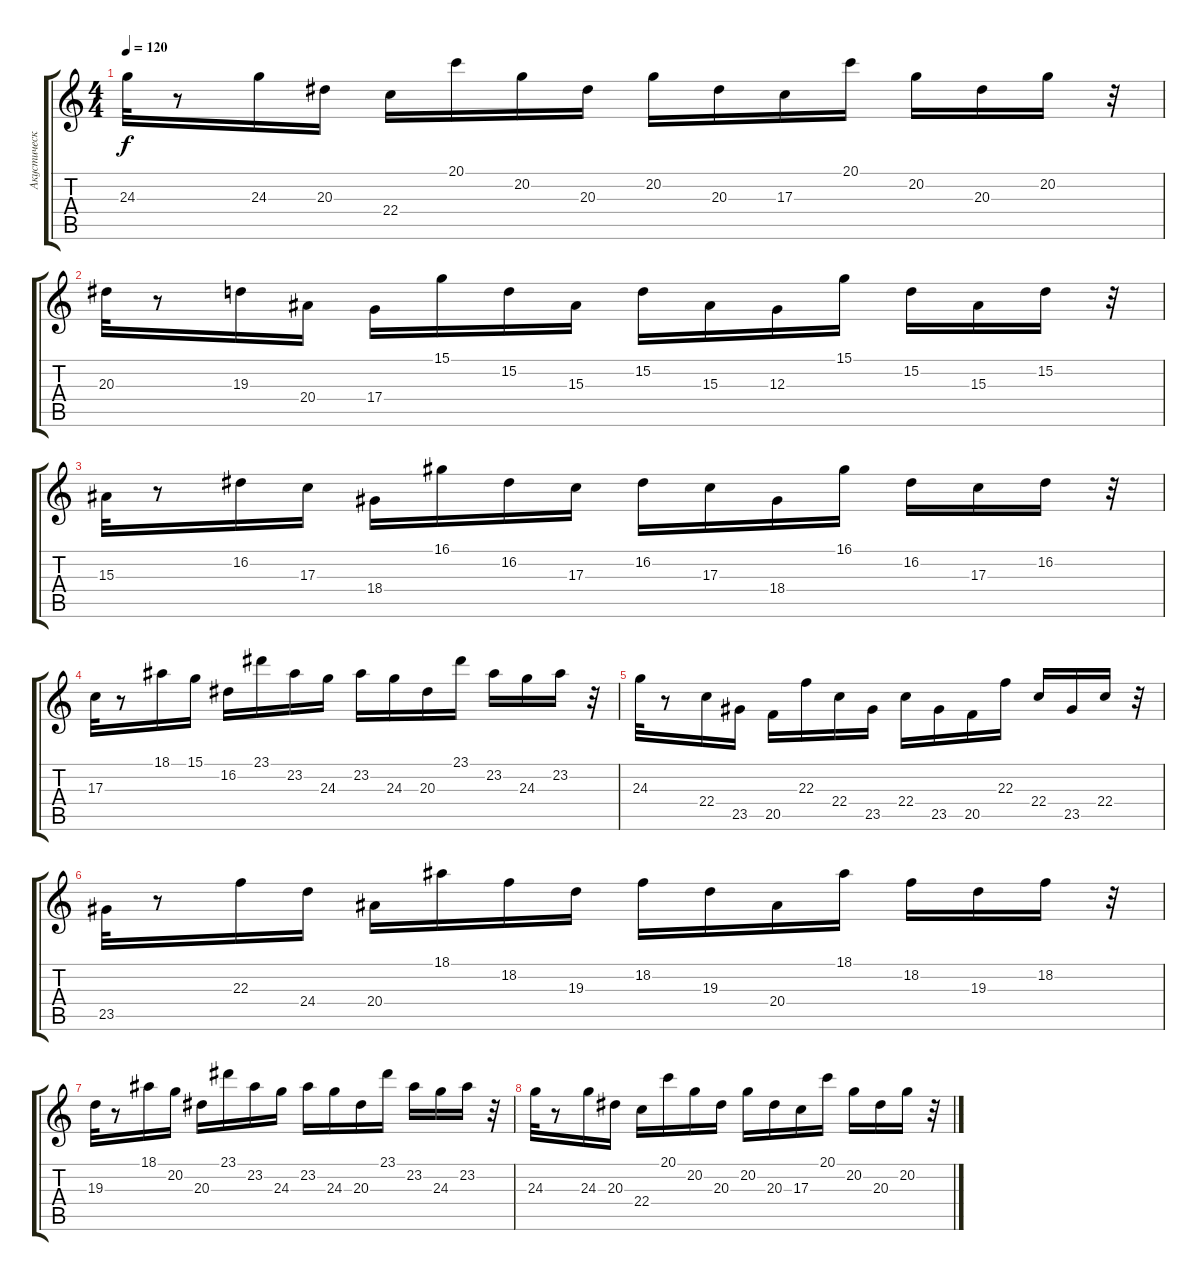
\track ("Акустический Гранд Роял" "Акустическ") {instrument acousticgrandpiano}
\staff {score tabs}
\tuning (E4 B3 G3 D3 A2 E2) {hide}
\ts (4 4)
\tempo 120
\clef g2
\ks c
24.3.32{dy f} r.8 24.3.16 20.3.16 22.4.16 20.1.16 20.2.16 20.3.16 20.2.16 20.3.16 17.3.16 20.1.16 20.2.16 20.3.16 20.2.16 r.32 |
20.3.32 r.8 19.3.16 20.4.16 17.4.16 15.1.16 15.2.16 15.3.16 15.2.16 15.3.16 12.3.16 15.1.16 15.2.16 15.3.16 15.2.16 r.32 |
15.3.32 r.8 16.2.16 17.3.16 18.4.16 16.1.16 16.2.16 17.3.16 16.2.16 17.3.16 18.4.16 16.1.16 16.2.16 17.3.16 16.2.16 r.32 |
17.3.32 r.8 18.1.16 15.1.16 16.2.16 23.1.16 23.2.16 24.3.16 23.2.16 24.3.16 20.3.16 23.1.16 23.2.16 24.3.16 23.2.16 r.32 |
24.3.32 r.8 22.4.16 23.5.16 20.5.16 22.3.16 22.4.16 23.5.16 22.4.16 23.5.16 20.5.16 22.3.16 22.4.16 23.5.16 22.4.16 r.32 |
23.5.32 r.8 22.3.16 24.4.16 20.4.16 18.1.16 18.2.16 19.3.16 18.2.16 19.3.16 20.4.16 18.1.16 18.2.16 19.3.16 18.2.16 r.32 |
19.3.32 r.8 18.1.16 20.2.16 20.3.16 23.1.16 23.2.16 24.3.16 23.2.16 24.3.16 20.3.16 23.1.16 23.2.16 24.3.16 23.2.16 r.32 |
24.3.32 r.8 24.3.16 20.3.16 22.4.16 20.1.16 20.2.16 20.3.16 20.2.16 20.3.16 17.3.16 20.1.16 20.2.16 20.3.16 20.2.16 r.32
